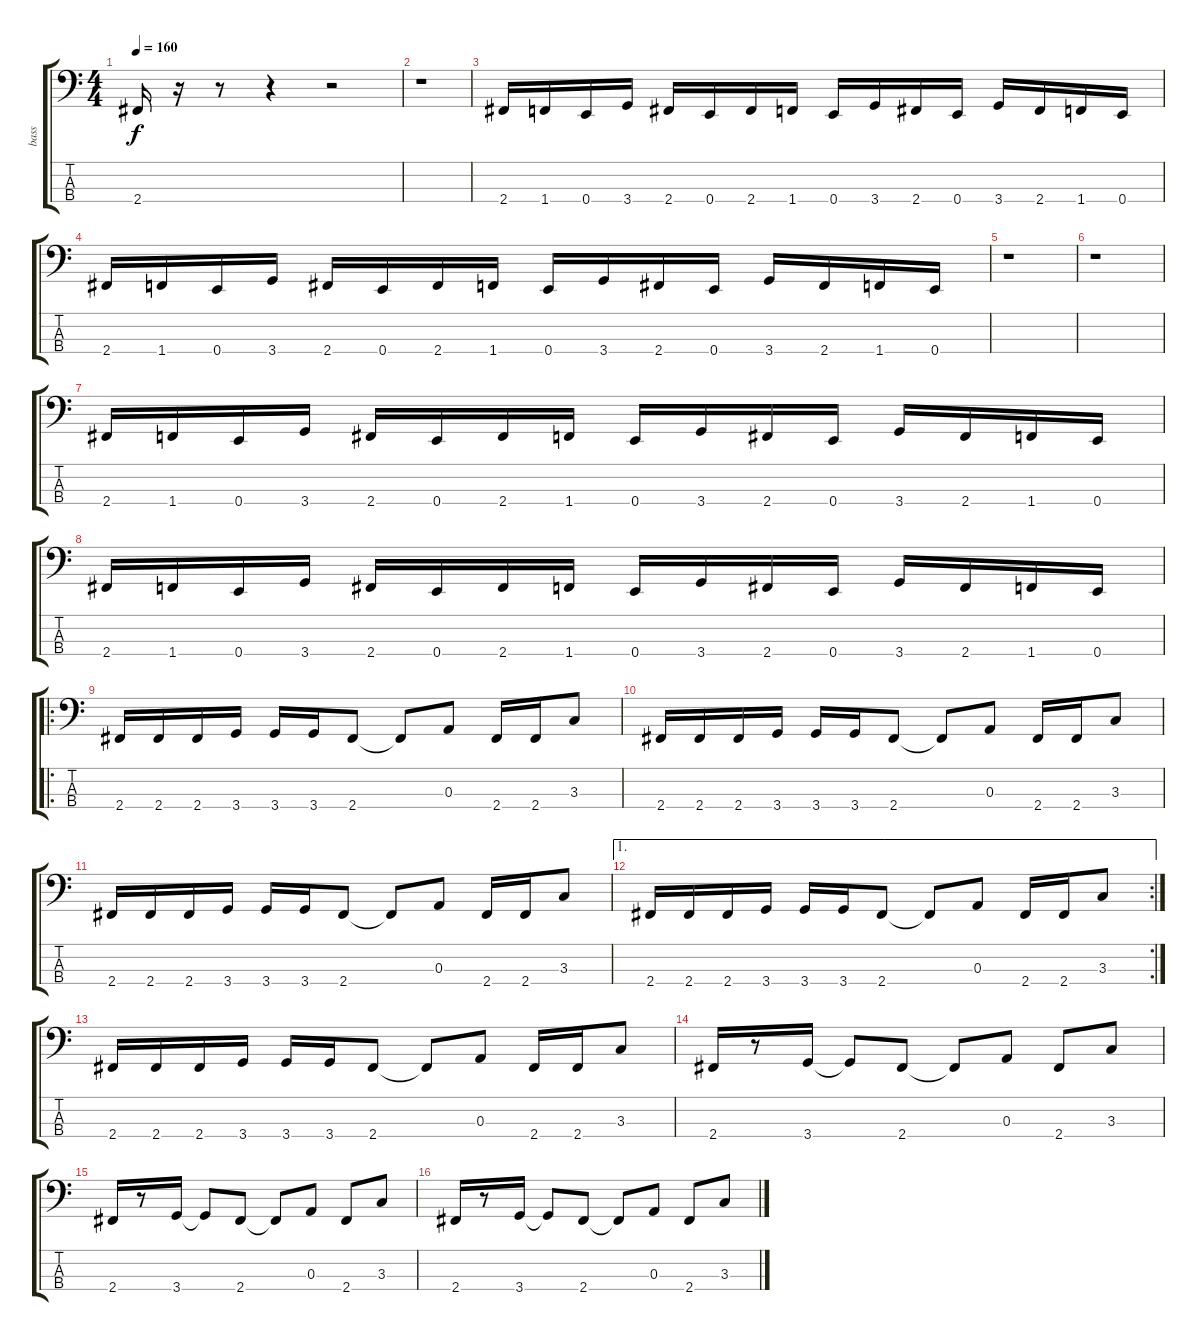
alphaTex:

\track ("bass" "bass") {instrument electricbasspick}
\staff {score tabs}
\tuning (G2 D2 A1 E1) {hide}
\ts (4 4)
\tempo 160
\clef f4
\ks c
2.4.16{dy f} r.16 r.8 r.4 r.2 |
r.1 |
2.4.16 1.4.16 0.4.16 3.4.16 2.4.16 0.4.16 2.4.16 1.4.16 0.4.16 3.4.16 2.4.16 0.4.16 3.4.16 2.4.16 1.4.16 0.4.16 |
2.4.16 1.4.16 0.4.16 3.4.16 2.4.16 0.4.16 2.4.16 1.4.16 0.4.16 3.4.16 2.4.16 0.4.16 3.4.16 2.4.16 1.4.16 0.4.16 |
r.1 |
r.1 |
2.4.16 1.4.16 0.4.16 3.4.16 2.4.16 0.4.16 2.4.16 1.4.16 0.4.16 3.4.16 2.4.16 0.4.16 3.4.16 2.4.16 1.4.16 0.4.16 |
2.4.16 1.4.16 0.4.16 3.4.16 2.4.16 0.4.16 2.4.16 1.4.16 0.4.16 3.4.16 2.4.16 0.4.16 3.4.16 2.4.16 1.4.16 0.4.16 |
\ro
2.4.16 2.4.16 2.4.16 3.4.16 3.4.16 3.4.16 2.4.8 2.4{t}.8 0.3.8 2.4.16 2.4.16 3.3.8 |
2.4.16 2.4.16 2.4.16 3.4.16 3.4.16 3.4.16 2.4.8 2.4{t}.8 0.3.8 2.4.16 2.4.16 3.3.8 |
2.4.16 2.4.16 2.4.16 3.4.16 3.4.16 3.4.16 2.4.8 2.4{t}.8 0.3.8 2.4.16 2.4.16 3.3.8 |
\ae 1
\rc 2
2.4.16 2.4.16 2.4.16 3.4.16 3.4.16 3.4.16 2.4.8 2.4{t}.8 0.3.8 2.4.16 2.4.16 3.3.8 |
2.4.16 2.4.16 2.4.16 3.4.16 3.4.16 3.4.16 2.4.8 2.4{t}.8 0.3.8 2.4.16 2.4.16 3.3.8 |
2.4.16 r.8 3.4.16 3.4{t}.8 2.4.8 2.4{t}.8 0.3.8 2.4.8 3.3.8 |
2.4.16 r.8 3.4.16 3.4{t}.8 2.4.8 2.4{t}.8 0.3.8 2.4.8 3.3.8 |
2.4.16 r.8 3.4.16 3.4{t}.8 2.4.8 2.4{t}.8 0.3.8 2.4.8 3.3.8
